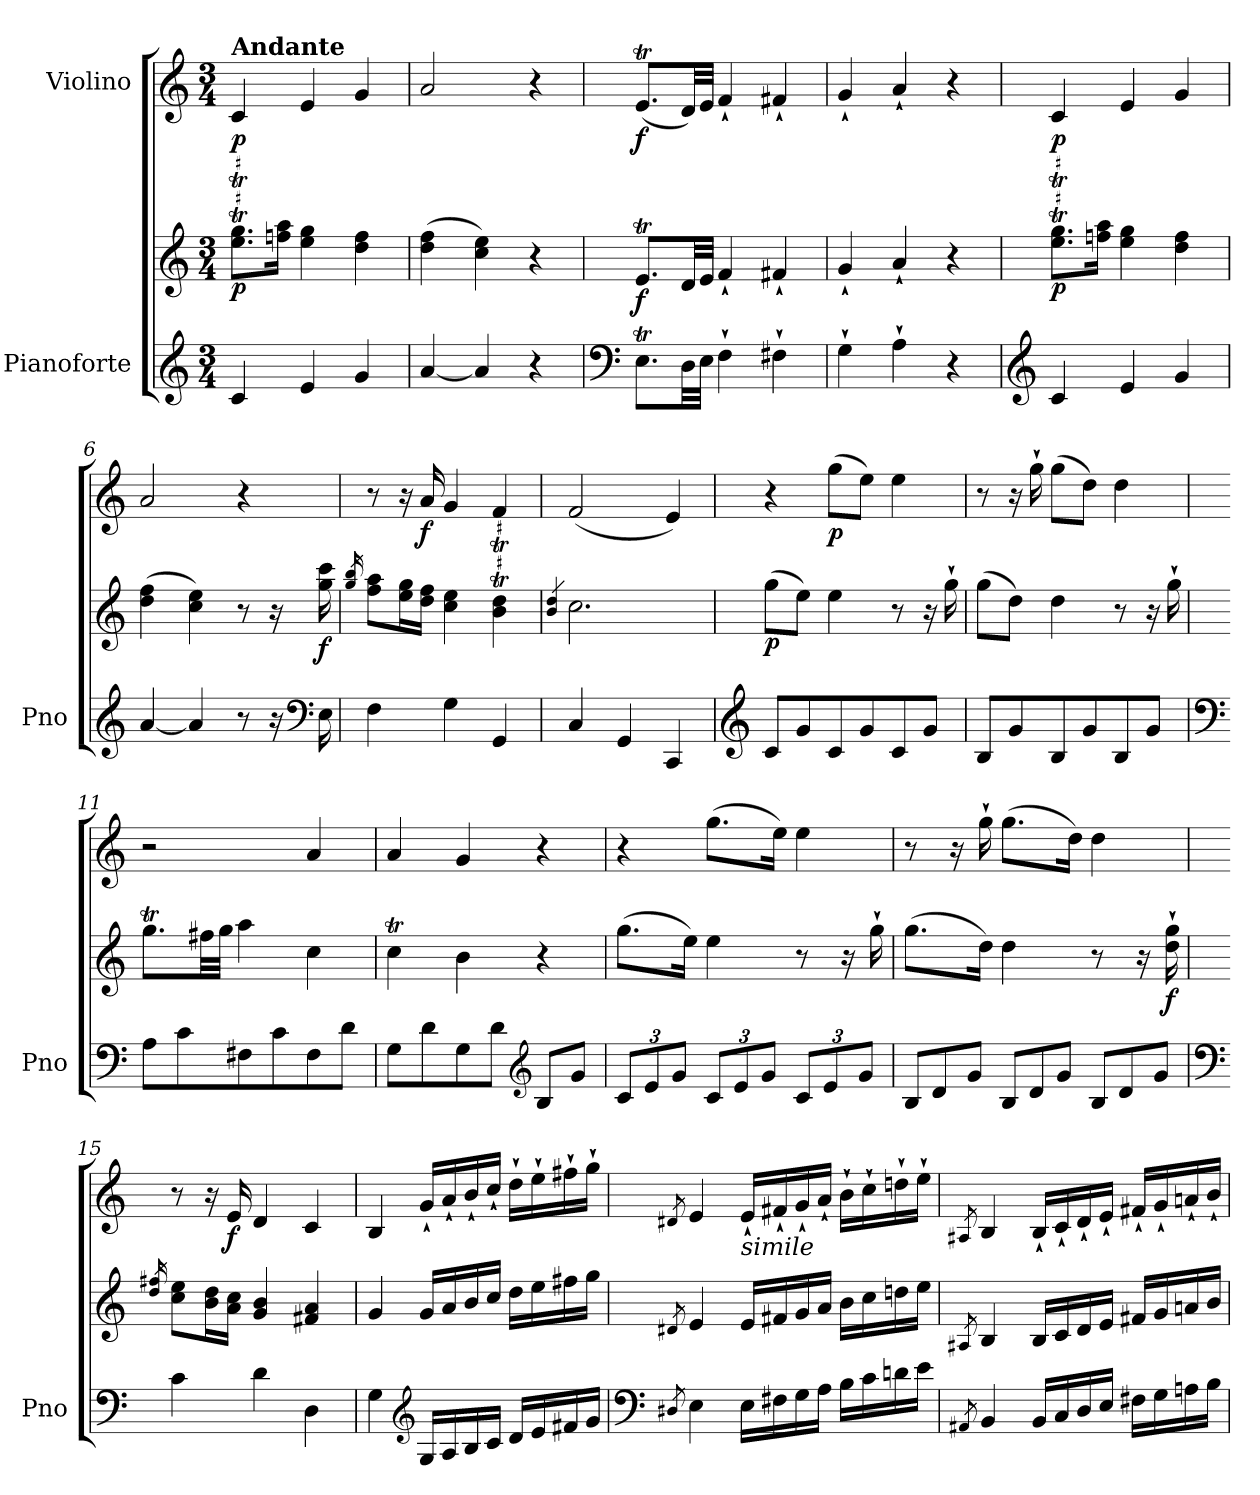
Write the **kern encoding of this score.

**kern	**kern	**dynam	**kern	**dynam
*part2	*part2	*part2	*part1	*part1
*staff3	*staff2	*staff2/3	*staff1	*staff1
*I"Pianoforte	*	*	*I"Violino	*
*I'Pno	*	*	*	*
!!LO:PB:g=z
*clefG2	*clefG2	*	*clefG2	*
*k[]	*k[]	*	*k[]	*
*M3/4	*M3/4	*	*M3/4	*
=1	=1	=1	=1	=1
!	!	!	!LO:TX:a:B:t=Andante	!
!	!	!LO:DY:b	!	!LO:DY:b
4c/	8.ee\T 8.gg\TL	p	4c/	p
.	16ff\ 16aa\Jk	.	.	.
4e/	4ee\ 4gg\	.	4e/	.
4g/	4dd\ 4ff\	.	4g/	.
=2	=2	=2	=2	=2
[4a/	(>4dd\ 4ff\	.	2a/	.
4a/]	4cc\ 4ee\)	.	.	.
4r	4r	.	4r	.
=3	=3	=3	=3	=3
*clefF4	*	*	*	*
!	!	!LO:DY:b	!	!LO:DY:b
8.Et\L	8.et/L	f	(<8.et/L	f
32D\LL	32d/LL	.	32d/LL)	.
32E\JJJ	32e/JJJ	.	32e/JJJ	.
4F`\	4f`/	.	4f`/	.
4F#X`\	4f#X`/	.	4f#X`/	.
=4	=4	=4	=4	=4
4G`\	4g`/	.	4g`/	.
4A`\	4a`/	.	4a`/	.
4r	4r	.	4r	.
=5	=5	=5	=5	=5
*clefG2	*	*	*	*
!	!	!LO:DY:b	!	!LO:DY:b
4c/	8.ee\T 8.gg\TL	p	4c/	p
.	16ff\ 16aa\Jk	.	.	.
4e/	4ee\ 4gg\	.	4e/	.
4g/	4dd\ 4ff\	.	4g/	.
=6	=6	=6	=6	=6
[4a/	(>4dd\ 4ff\	.	2a/	.
4a/]	4cc\ 4ee\)	.	.	.
8r	8r	.	4r	.
16r	16r	.	.	.
*clefF4	*	*	*	*
!	!	!LO:DY:b	!	!
16E\	16gg\ 16ccc\	f	.	.
!!LO:LB:g=z
=7	=7	=7	=7	=7
.	16qgg/ 16qbb/	.	.	.
4F\	8ff\ 8aa\L	.	8r	.
.	16ee\ 16gg\L	.	16r	.
!	!	!	!	!LO:DY:b
.	16dd\ 16ff\JJ	.	16a/	f
4G\	4cc\ 4ee\	.	4g/	.
4GG/	4b\T 4dd\T	.	4f/	.
=8	=8	=8	=8	=8
.	4qb/ 4qdd/	.	.	.
4C/	2.cc\	.	(<2f/	.
4GG/	.	.	.	.
4CC/	.	.	4e/)	.
=9	=9	=9	=9	=9
*clefG2	*	*	*	*
!	!	!LO:DY:b	!	!
8c/L	(>8gg\L	p	4r	.
8g/	8ee\J)	.	.	.
!	!	!	!	!LO:DY:b
8c/	4ee\	.	(>8gg\L	p
8g/	.	.	8ee\J)	.
8c/	8r	.	4ee\	.
8g/J	16r	.	.	.
.	16gg`\	.	.	.
=10	=10	=10	=10	=10
8B/L	(>8gg\L	.	8r	.
8g/	8dd\J)	.	16r	.
.	.	.	16gg`\	.
8B/	4dd\	.	(>8gg\L	.
8g/	.	.	8dd\J)	.
8B/	8r	.	4dd\	.
8g/J	16r	.	.	.
.	16gg`\	.	.	.
=11	=11	=11	=11	=11
*clefF4	*	*	*	*
8A\L	8.ggT\L	.	2r	.
8c\	.	.	.	.
.	32ff#X\LL	.	.	.
.	32gg\JJJ	.	.	.
8F#X\	4aa\	.	.	.
8c\	.	.	.	.
8F#\	4cc\	.	4a/	.
8d\J	.	.	.	.
!!LO:LB:g=z
=12	=12	=12	=12	=12
8G\L	4ccT\	.	4a/	.
8d\	.	.	.	.
8G\	4b\	.	4g/	.
8d\J	.	.	.	.
*clefG2	*	*	*	*
8B/L	4r	.	4r	.
8g/J	.	.	.	.
=13	=13	=13	=13	=13
*Xbrackettup	*	*	*	*
12c/L	(>8.gg\L	.	4r	.
12e/	.	.	.	.
12g/J	.	.	.	.
.	16ee\Jk)	.	.	.
12c/L	4ee\	.	(>8.gg\L	.
12e/	.	.	.	.
12g/J	.	.	.	.
.	.	.	16ee\Jk)	.
12c/L	8r	.	4ee\	.
12e/	.	.	.	.
.	16r	.	.	.
12g/J	.	.	.	.
.	16gg`\	.	.	.
=14	=14	=14	=14	=14
*Xtuplet	*	*	*	*
12B/L	(>8.gg\L	.	8r	.
12d/	.	.	.	.
.	.	.	16r	.
12g/J	.	.	.	.
.	16dd\Jk)	.	16gg`\	.
12B/L	4dd\	.	(>8.gg\L	.
12d/	.	.	.	.
12g/J	.	.	.	.
.	.	.	16dd\Jk)	.
12B/L	8r	.	4dd\	.
12d/	.	.	.	.
.	16r	.	.	.
12g/J	.	.	.	.
!	!	!LO:DY:b	!	!
.	16dd\` 16gg\`	f	.	.
=15	=15	=15	=15	=15
*clefF4	*	*	*	*
.	16qdd/ 16qff#X/	.	.	.
4c\	8cc\ 8ee\L	.	8r	.
.	16b\ 16dd\L	.	16r	.
!	!	!	!	!LO:DY:b
.	16a\ 16cc\JJ	.	16e/	f
4d\	4g/ 4b/	.	4d/	.
4D\	4f#X/ 4a/	.	4c/	.
!!LO:LB:g=z
=16	=16	=16	=16	=16
4G\	4g/	.	4B/	.
*clefG2	*	*	*	*
16G/LL	16g/LL	.	16g`/LL	.
16A/	16a/	.	16a`/	.
16B/	16b/	.	16b`/	.
16c/JJ	16cc/JJ	.	16cc`/JJ	.
16d/LL	16dd\LL	.	16dd`\LL	.
16e/	16ee\	.	16ee`\	.
16f#X/	16ff#X\	.	16ff#X`\	.
16g/JJ	16gg\JJ	.	16gg`\JJ	.
=17	=17	=17	=17	=17
*clefF4	*	*	*	*
8qD#X/	8qd#X/	.	8qd#X/	.
4E\	4e/	.	4e/	.
!	!	!	!LO:TX:b:i:t=simile	!
16E\LL	16e/LL	.	16e`/LL	.
16F#X\	16f#X/	.	16f#X`/	.
16G\	16g/	.	16g`/	.
16A\JJ	16a/JJ	.	16a`/JJ	.
16B\LL	16b\LL	.	16b`\LL	.
16c\	16cc\	.	16cc`\	.
16dn\	16ddn\	.	16ddn`\	.
16e\JJ	16ee\JJ	.	16ee`\JJ	.
=18	=18	=18	=18	=18
8qAA#X/	8qA#X/	.	8qA#X/	.
4BB/	4B/	.	4B/	.
16BB/LL	16B/LL	.	16B`/LL	.
16C/	16c/	.	16c`/	.
16D/	16d/	.	16d`/	.
16E/JJ	16e/JJ	.	16e`/JJ	.
16F#X\LL	16f#X/LL	.	16f#X`/LL	.
16G\	16g/	.	16g`/	.
16An\	16an/	.	16an`/	.
16B\JJ	16b/JJ	.	16b`/JJ	.
=	=	=	=	=
*-	*-	*-	*-	*-
